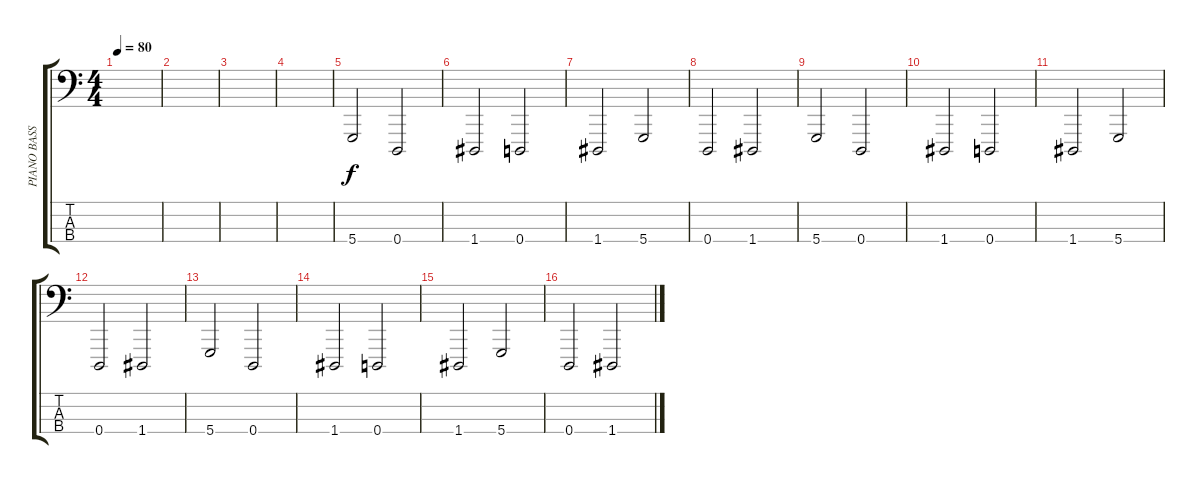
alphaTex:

\track ("PIANO BASSE" "PIANO BASS") {instrument acousticgrandpiano}
\staff {score tabs}
\tuning (F2 C2 G1 D1) {hide}
\ts (4 4)
\tempo 80
\clef f4
\ks c
|
|
|
|
5.4.2 0.4.2 |
1.4.2 0.4.2 |
1.4.2 5.4.2 |
0.4.2 1.4.2 |
5.4.2 0.4.2 |
1.4.2 0.4.2 |
1.4.2 5.4.2 |
0.4.2 1.4.2 |
5.4.2 0.4.2 |
1.4.2 0.4.2 |
1.4.2 5.4.2 |
0.4.2 1.4.2
